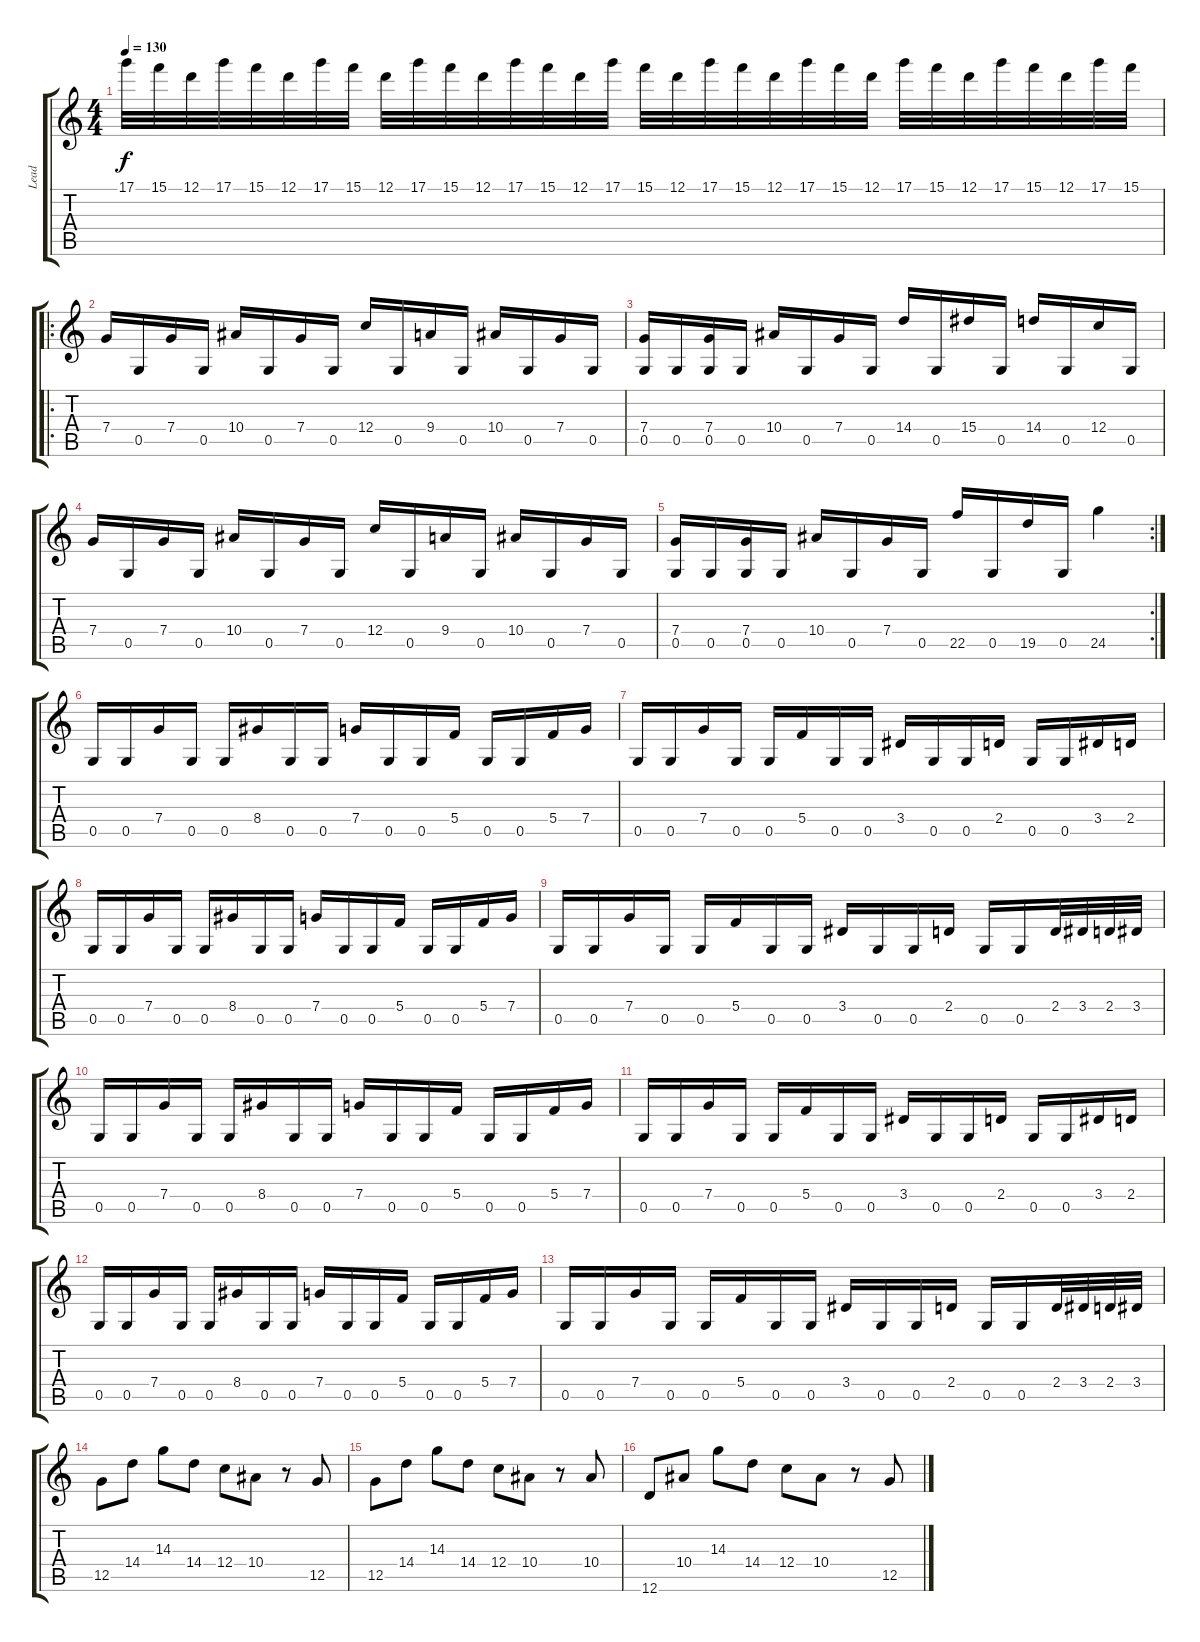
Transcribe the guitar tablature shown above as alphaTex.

\track ("Lead" "Lead") {instrument distortionguitar}
\staff {score tabs}
\tuning (D4 A3 F3 C3 G2 D2) {hide}
\ts (4 4)
\tempo 130
\clef g2
\ks c
17.1.32{dy f} 15.1.32 12.1.32 17.1.32 15.1.32 12.1.32 17.1.32 15.1.32 12.1.32 17.1.32 15.1.32 12.1.32 17.1.32 15.1.32 12.1.32 17.1.32 15.1.32 12.1.32 17.1.32 15.1.32 12.1.32 17.1.32 15.1.32 12.1.32 17.1.32 15.1.32 12.1.32 17.1.32 15.1.32 12.1.32 17.1.32 15.1.32 |
\ro
7.4.16{instrument overdrivenguitar} 0.5.16 7.4.16 0.5.16 10.4.16 0.5.16 7.4.16 0.5.16 12.4.16 0.5.16 9.4.16 0.5.16 10.4.16 0.5.16 7.4.16 0.5.16 |
(7.4 0.5).16 0.5.16 (7.4 0.5).16 0.5.16 10.4.16 0.5.16 7.4.16 0.5.16 14.4.16 0.5.16 15.4.16 0.5.16 14.4.16 0.5.16 12.4.16 0.5.16 |
7.4.16 0.5.16 7.4.16 0.5.16 10.4.16 0.5.16 7.4.16 0.5.16 12.4.16 0.5.16 9.4.16 0.5.16 10.4.16 0.5.16 7.4.16 0.5.16 |
\rc 2
(7.4 0.5).16 0.5.16 (7.4 0.5).16 0.5.16 10.4.16 0.5.16 7.4.16 0.5.16 22.5.16 0.5.16 19.5.16 0.5.16 24.5.4 |
0.5.16{instrument overdrivenguitar} 0.5.16 7.4.16 0.5.16 0.5.16 8.4.16 0.5.16 0.5.16 7.4.16 0.5.16 0.5.16 5.4.16 0.5.16 0.5.16 5.4.16 7.4.16 |
0.5.16 0.5.16 7.4.16 0.5.16 0.5.16 5.4.16 0.5.16 0.5.16 3.4.16 0.5.16 0.5.16 2.4.16 0.5.16 0.5.16 3.4.16 2.4.16 |
0.5.16 0.5.16 7.4.16 0.5.16 0.5.16 8.4.16 0.5.16 0.5.16 7.4.16 0.5.16 0.5.16 5.4.16 0.5.16 0.5.16 5.4.16 7.4.16 |
0.5.16 0.5.16 7.4.16 0.5.16 0.5.16 5.4.16 0.5.16 0.5.16 3.4.16 0.5.16 0.5.16 2.4.16 0.5.16 0.5.16 2.4.32 3.4.32 2.4.32 3.4.32 |
0.5.16{instrument distortionguitar} 0.5.16 7.4.16 0.5.16 0.5.16 8.4.16 0.5.16 0.5.16 7.4.16 0.5.16 0.5.16 5.4.16 0.5.16 0.5.16 5.4.16 7.4.16 |
0.5.16 0.5.16 7.4.16 0.5.16 0.5.16 5.4.16 0.5.16 0.5.16 3.4.16 0.5.16 0.5.16 2.4.16 0.5.16 0.5.16 3.4.16 2.4.16 |
0.5.16 0.5.16 7.4.16 0.5.16 0.5.16 8.4.16 0.5.16 0.5.16 7.4.16 0.5.16 0.5.16 5.4.16 0.5.16 0.5.16 5.4.16 7.4.16 |
0.5.16 0.5.16 7.4.16 0.5.16 0.5.16 5.4.16 0.5.16 0.5.16 3.4.16 0.5.16 0.5.16 2.4.16 0.5.16 0.5.16 2.4.32 3.4.32 2.4.32 3.4.32 |
12.5.8 14.4.8 14.3.8 14.4.8 12.4.8 10.4.8 r.8 12.5.8 |
12.5.8 14.4.8 14.3.8 14.4.8 12.4.8 10.4.8 r.8 10.4.8 |
12.6.8 10.4.8 14.3.8 14.4.8 12.4.8 10.4.8 r.8 12.5.8
